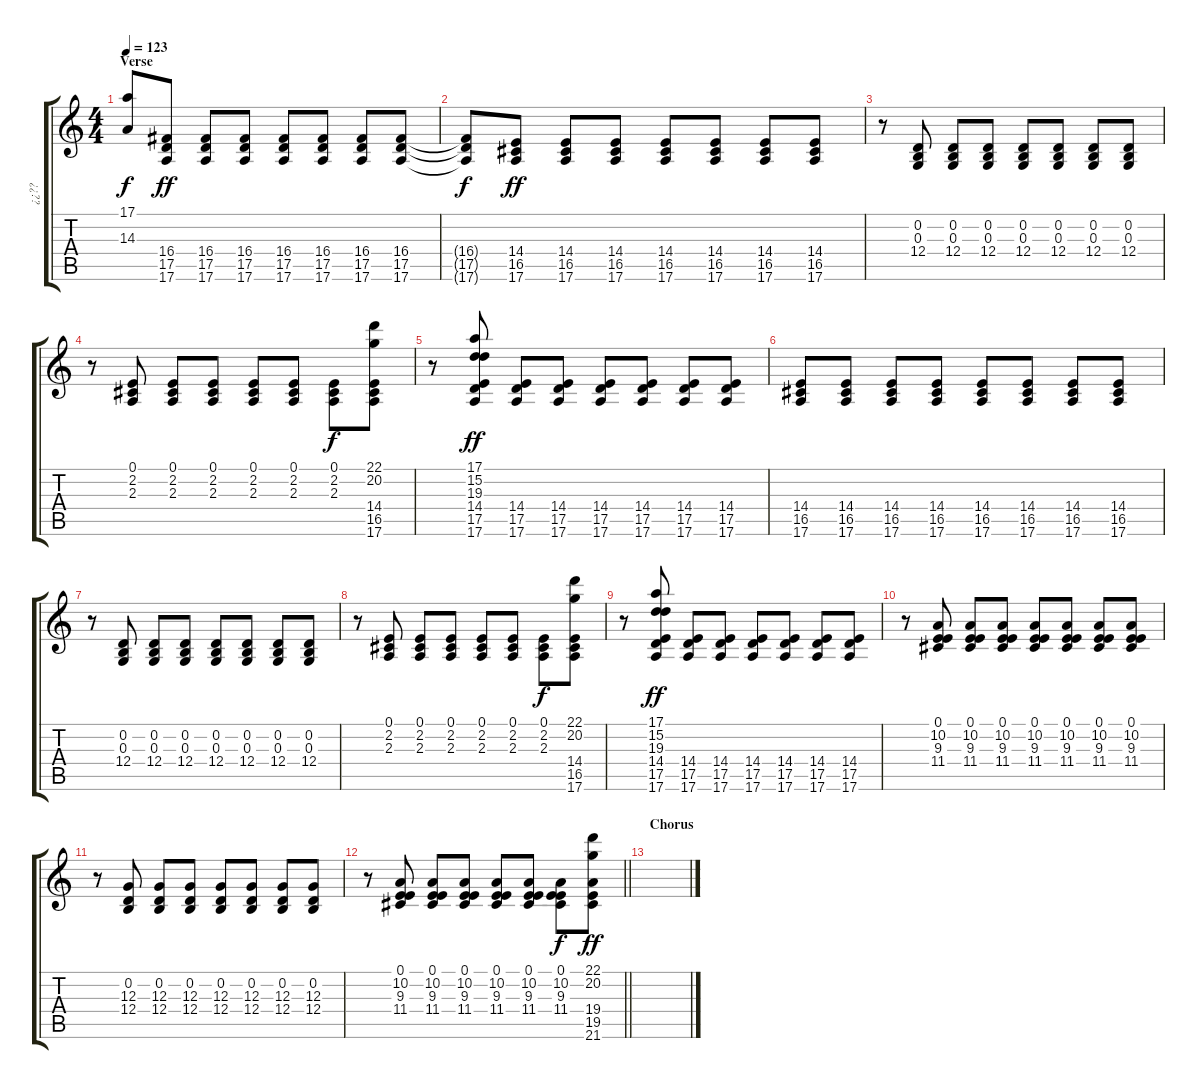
\track ("¿¿??" "¿¿??") {instrument acousticgrandpiano}
\staff {score tabs}
\tuning (E4 B3 G3 D3 A2 E2) {hide}
\ts (4 4)
\section ("" "Verse")
\tempo 123
\clef g2
\ks c
(17.1 14.3).8{dy f} (16.4 17.5 17.6).8{dy ff volume 9} (16.4 17.5 17.6).8 (16.4 17.5 17.6).8 (16.4 17.5 17.6).8 (16.4 17.5 17.6).8 (16.4 17.5 17.6).8 (16.4 17.5 17.6).8 |
(16.4{t} 17.5{t} 17.6{t}).8{dy f} (14.4 16.5 17.6).8{dy ff} (14.4 16.5 17.6).8 (14.4 16.5 17.6).8 (14.4 16.5 17.6).8 (14.4 16.5 17.6).8 (14.4 16.5 17.6).8 (14.4 16.5 17.6).8 |
r.8 (0.2 0.3 12.4).8 (0.2 0.3 12.4).8 (0.2 0.3 12.4).8 (0.2 0.3 12.4).8 (0.2 0.3 12.4).8 (0.2 0.3 12.4).8 (0.2 0.3 12.4).8 |
r.8 (0.1 2.2 2.3).8 (0.1 2.2 2.3).8 (0.1 2.2 2.3).8 (0.1 2.2 2.3).8 (0.1 2.2 2.3).8 (0.1 2.2 2.3).8{dy f} (22.1 20.2 14.4 16.5 17.6).8 |
r.8 (17.1 15.2 19.3 14.4 17.5 17.6).8{dy ff} (14.4 17.5 17.6).8 (14.4 17.5 17.6).8 (14.4 17.5 17.6).8 (14.4 17.5 17.6).8 (14.4 17.5 17.6).8 (14.4 17.5 17.6).8 |
(14.4 16.5 17.6).8 (14.4 16.5 17.6).8 (14.4 16.5 17.6).8 (14.4 16.5 17.6).8 (14.4 16.5 17.6).8 (14.4 16.5 17.6).8 (14.4 16.5 17.6).8 (14.4 16.5 17.6).8 |
r.8 (0.2 0.3 12.4).8 (0.2 0.3 12.4).8 (0.2 0.3 12.4).8 (0.2 0.3 12.4).8 (0.2 0.3 12.4).8 (0.2 0.3 12.4).8 (0.2 0.3 12.4).8 |
r.8 (0.1 2.2 2.3).8 (0.1 2.2 2.3).8 (0.1 2.2 2.3).8 (0.1 2.2 2.3).8 (0.1 2.2 2.3).8 (0.1 2.2 2.3).8{dy f} (22.1 20.2 14.4 16.5 17.6).8 |
r.8 (17.1 15.2 19.3 14.4 17.5 17.6).8{dy ff} (14.4 17.5 17.6).8 (14.4 17.5 17.6).8 (14.4 17.5 17.6).8 (14.4 17.5 17.6).8 (14.4 17.5 17.6).8 (14.4 17.5 17.6).8 |
r.8 (0.1 10.2 9.3 11.4).8 (0.1 10.2 9.3 11.4).8 (0.1 10.2 9.3 11.4).8 (0.1 10.2 9.3 11.4).8 (0.1 10.2 9.3 11.4).8 (0.1 10.2 9.3 11.4).8 (0.1 10.2 9.3 11.4).8 |
r.8 (0.2 12.3 12.4).8 (0.2 12.3 12.4).8 (0.2 12.3 12.4).8 (0.2 12.3 12.4).8 (0.2 12.3 12.4).8 (0.2 12.3 12.4).8 (0.2 12.3 12.4).8 |
\barLineRight lightlight
r.8 (0.1 10.2 9.3 11.4).8 (0.1 10.2 9.3 11.4).8 (0.1 10.2 9.3 11.4).8 (0.1 10.2 9.3 11.4).8 (0.1 10.2 9.3 11.4).8 (0.1 10.2 9.3 11.4).8{dy f} (22.1 20.2 19.4 19.5 21.6).8{dy ff} |
\section ("" "Chorus")
